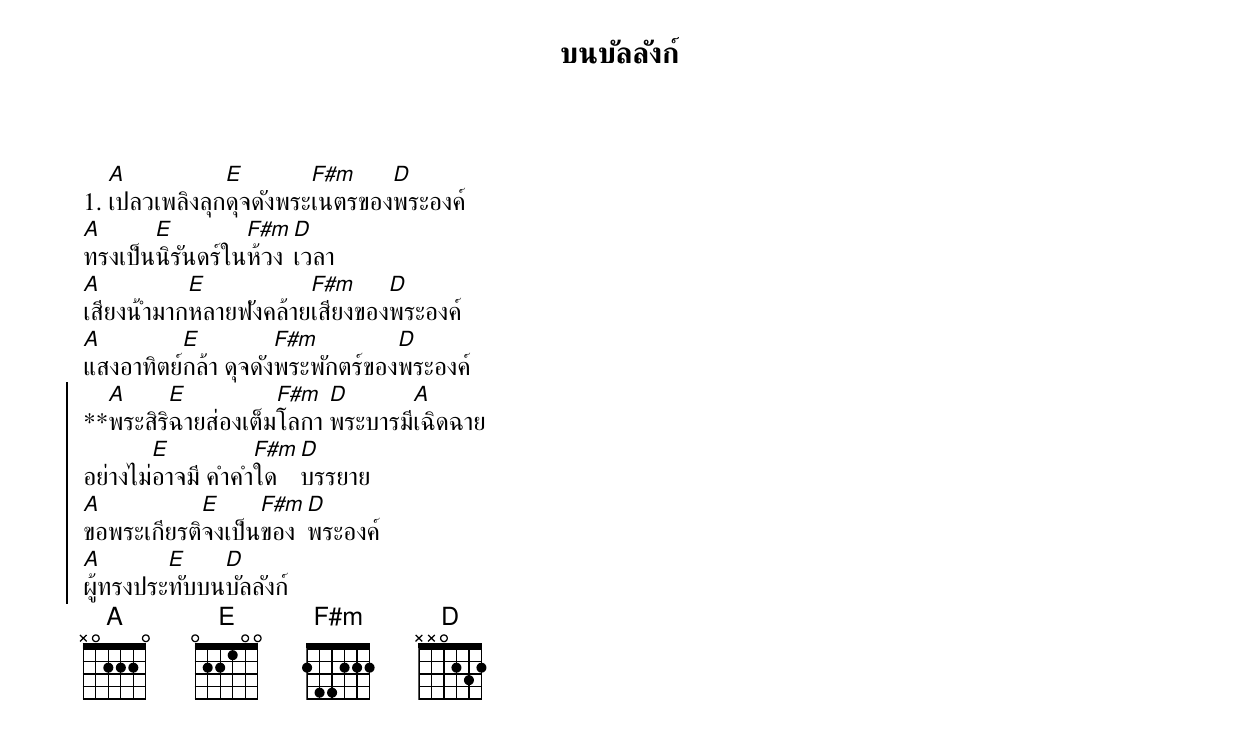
{title:บนบัลลังก์}

1. [A]เปลวเพลิงลุก[E]ดุจดังพระ[F#m]เนตรของ[D]พระองค์
[A]ทรงเป็น[E]นิรันดร์ใน[F#m]ห้วง[D]เวลา
[A]เสียงน้ำมาก[E]หลายฟังคล้าย[F#m]เสียงของ[D]พระองค์
[A]แสงอาทิตย์[E]กล้า ดุจดัง[F#m]พระพักตร์ของ[D]พระองค์
{soc}
**[A]พระสิริ[E]ฉายส่องเต็ม[F#m]โลกา [D]พระบารมี[A]เฉิดฉาย
อย่างไม่[E]อาจมี คำคำ[F#m]ใด [D]บรรยาย
[A]ขอพระเกียรติ[E]จงเป็น[F#m]ของ[D]พระองค์
[A]ผู้ทรงประ[E]ทับบน[D]บัลลังก์
{eoc}
